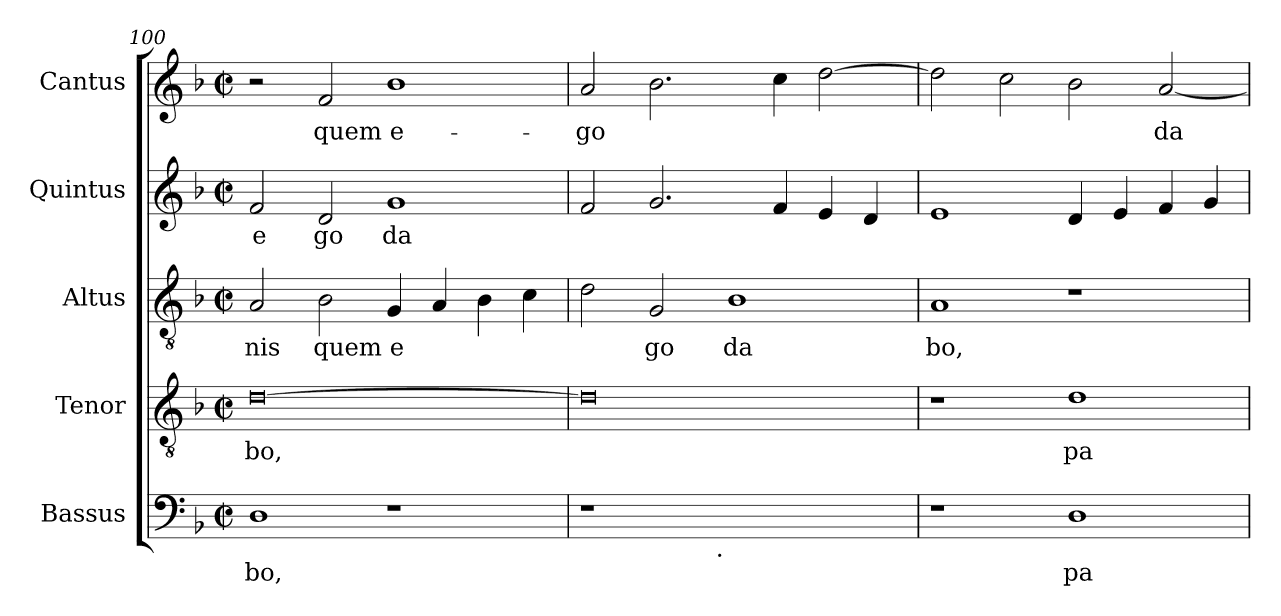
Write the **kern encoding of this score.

**kern	**text	**kern	**text	**kern	**text	**kern	**text	**kern	**text
*part5	*part5	*part4	*part4	*part3	*part3	*part2	*part2	*part1	*part1
*staff5	*staff5	*staff4	*staff4	*staff3	*staff3	*staff2	*staff2	*staff1	*staff1
*I"Bassus	*	*I"Tenor	*	*I"Altus	*	*I"Quintus	*	*I"Cantus	*
*clefF4	*	*clefGv2	*	*clefGv2	*	*clefG2	*	*clefG2	*
*k[b-]	*	*k[b-]	*	*k[b-]	*	*k[b-]	*	*k[b-]	*
*F:	*	*F:	*	*F:	*	*F:	*	*F:	*
*M2/2	*	*M2/2	*	*M2/2	*	*M2/2	*	*M2/2	*
*met(c|)	*	*met(c|)	*	*met(c|)	*	*met(c|)	*	*met(c|)	*
=100	=100	=100	=100	=100	=100	=100	=100	=100	=100
!	!LO:LY:b:cj	!	!LO:LY:b:cj	!	!LO:LY:b:cj	!	!LO:LY:b:cj	!	!
1D	-bo,	[>0d	-bo,	2A/	nis	2f/	e	2r	.
!	!	!	!	!	!LO:LY:b:cj	!	!LO:LY:b:cj	!	!LO:LY:b:cj
.	.	.	.	2B-\	quem	2d/	go	2f/	quem
!	!	!	!	!	!LO:LY:b:cj	!	!LO:LY:b:cj	!	!LO:LY:b:cj
1r	.	.	.	4G/	e	1g	da	1b-	e-
!	!	!	!	!	!LO:LY:b:cj	!	!	!	!
.	.	.	.	4A/	.	.	.	.	.
!	!	!	!	!	!LO:LY:b:cj	!	!	!	!
.	.	.	.	4B-\	.	.	.	.	.
!	!	!	!	!	!LO:LY:b:cj	!	!	!	!
.	.	.	.	4c\	.	.	.	.	.
=101	=101	=101	=101	=101	=101	=101	=101	=101	=101
!	!	!	!LO:LY:b:cj	!	!LO:LY:b:cj	!	!LO:LY:b:cj	!	!LO:LY:b:cj
*^	*	*	*	*	*	*	*	*	*
1r	2ryy	.	0d]	.	2d\	.	2f/	.	2a/	-go
!	!	!	!	!	!	!LO:LY:b:cj	!	!LO:LY:b:cj	!	!LO:LY:b:cj
.	4...ryy	.	.	.	2G/	go	2.g/	.	2.b-\	.
!	!LO:TX:b:t=.	!	!	!	!	!	!	!	!	!
.	1ryy	.	.	.	.	.	.	.	.	.
!	!	!	!	!	!	!LO:LY:b:cj	!	!	!	!
1ryy	.	.	.	.	1B-	da	.	.	.	.
!	!	!	!	!	!	!	!	!LO:LY:b:cj	!	!LO:LY:b:cj
.	.	.	.	.	.	.	4f/	.	4cc\	.
!	!	!	!	!	!	!	!	!LO:LY:b:cj	!	!LO:LY:b:cj
.	.	.	.	.	.	.	4e/	.	[>2dd\	.
!	!	!	!	!	!	!	!	!LO:LY:b:cj	!	!
.	.	.	.	.	.	.	4d/	.	.	.
.	32ryy	.	.	.	.	.	.	.	.	.
=102	=102	=102	=102	=102	=102	=102	=102	=102	=102	=102
!	!	!	!	!	!	!LO:LY:b:cj	!	!LO:LY:b:cj	!	!LO:LY:b:cj
*v	*v	*	*	*	*	*	*	*	*	*
1r	.	1r	.	1A	bo,	1e	.	2dd\]	.
!	!	!	!	!	!	!	!	!	!LO:LY:b:cj
.	.	.	.	.	.	.	.	2cc\	.
!	!LO:LY:b:cj	!	!LO:LY:b:cj	!	!	!	!LO:LY:b:cj	!	!LO:LY:b:cj
1D	pa-	1d	pa	1r	.	4d/	.	2b-\	.
!	!	!	!	!	!	!	!LO:LY:b:cj	!	!
.	.	.	.	.	.	4e/	.	.	.
!	!	!	!	!	!	!	!LO:LY:b:cj	!	!LO:LY:b:cj
.	.	.	.	.	.	4f/	.	[<2a/	da-
!	!	!	!	!	!	!	!LO:LY:b:cj	!	!
.	.	.	.	.	.	4g/	.	.	.
=	=	=	=	=	=	=	=	=	=
*-	*-	*-	*-	*-	*-	*-	*-	*-	*-
